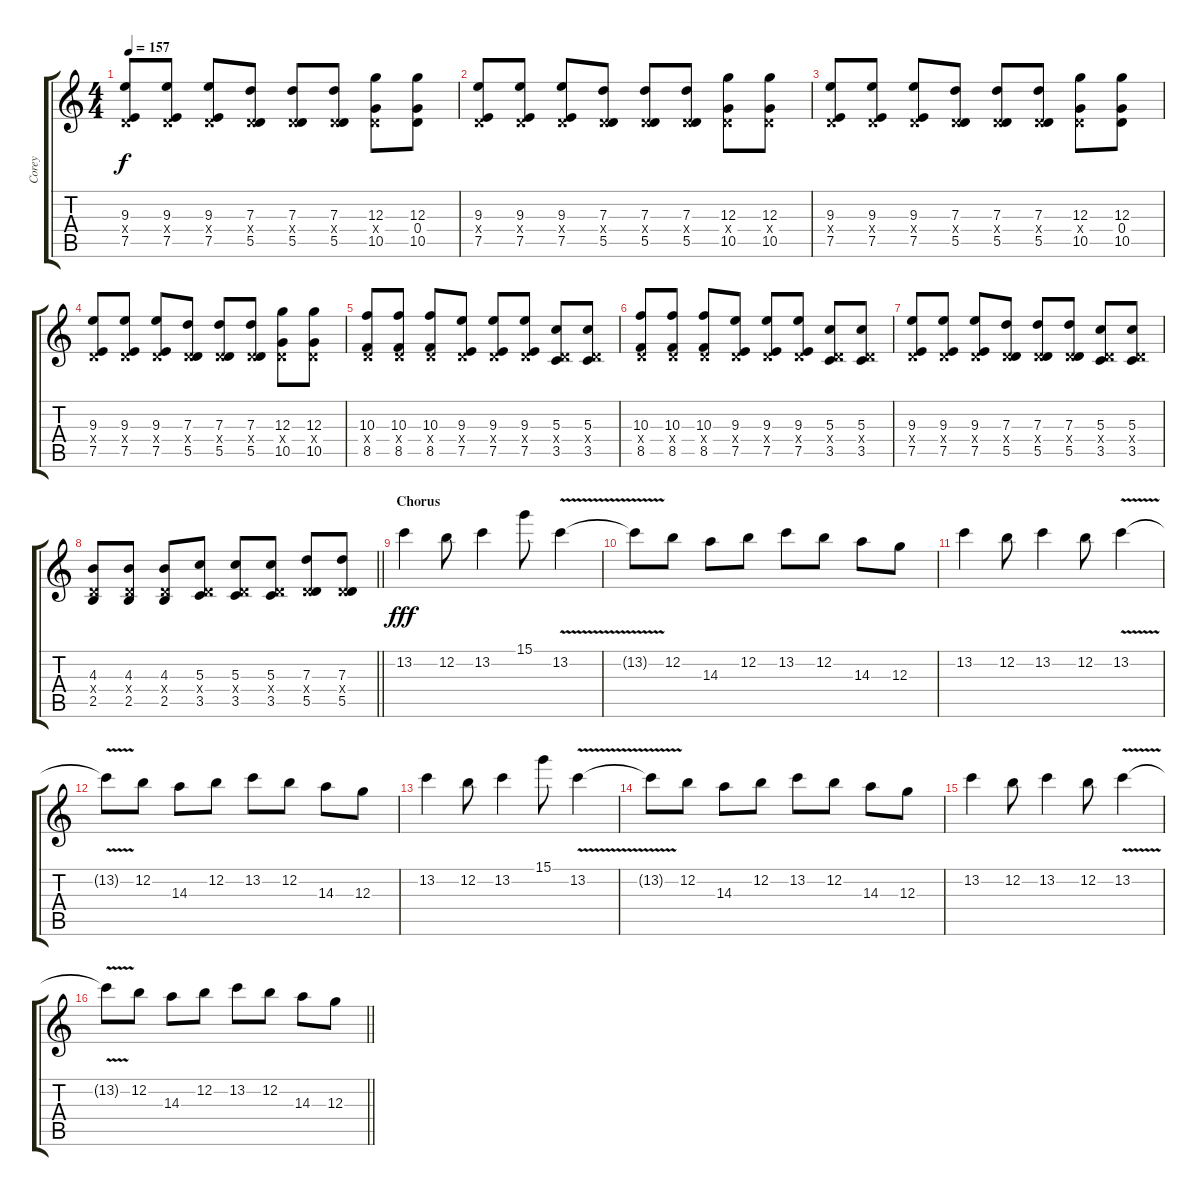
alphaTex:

\track ("Corey" "Corey") {instrument distortionguitar}
\staff {score tabs}
\tuning (E4 B3 G3 D3 A2 D2) {hide}
\ts (4 4)
\tempo 157
\clef g2
\ks c
(9.3 0.4{x} 7.5).8{dy f} (9.3 0.4{x} 7.5).8 (9.3 0.4{x} 7.5).8 (7.3 0.4{x} 5.5).8 (7.3 0.4{x} 5.5).8 (7.3 0.4{x} 5.5).8 (12.3 0.4{x} 10.5).8 (12.3 0.4 10.5).8 |
(9.3 0.4{x} 7.5).8 (9.3 0.4{x} 7.5).8 (9.3 0.4{x} 7.5).8 (7.3 0.4{x} 5.5).8 (7.3 0.4{x} 5.5).8 (7.3 0.4{x} 5.5).8 (12.3 0.4{x} 10.5).8 (12.3 0.4{x} 10.5).8 |
(9.3 0.4{x} 7.5).8 (9.3 0.4{x} 7.5).8 (9.3 0.4{x} 7.5).8 (7.3 0.4{x} 5.5).8 (7.3 0.4{x} 5.5).8 (7.3 0.4{x} 5.5).8 (12.3 0.4{x} 10.5).8 (12.3 0.4 10.5).8 |
(9.3 0.4{x} 7.5).8 (9.3 0.4{x} 7.5).8 (9.3 0.4{x} 7.5).8 (7.3 0.4{x} 5.5).8 (7.3 0.4{x} 5.5).8 (7.3 0.4{x} 5.5).8 (12.3 0.4{x} 10.5).8 (12.3 0.4{x} 10.5).8 |
(10.3 0.4{x} 8.5).8 (10.3 0.4{x} 8.5).8 (10.3 0.4{x} 8.5).8 (9.3 0.4{x} 7.5).8 (9.3 0.4{x} 7.5).8 (9.3 0.4{x} 7.5).8 (5.3 0.4{x} 3.5).8 (5.3 0.4{x} 3.5).8 |
(10.3 0.4{x} 8.5).8 (10.3 0.4{x} 8.5).8 (10.3 0.4{x} 8.5).8 (9.3 0.4{x} 7.5).8 (9.3 0.4{x} 7.5).8 (9.3 0.4{x} 7.5).8 (5.3 0.4{x} 3.5).8 (5.3 0.4{x} 3.5).8 |
(9.3 0.4{x} 7.5).8 (9.3 0.4{x} 7.5).8 (9.3 0.4{x} 7.5).8 (7.3 0.4{x} 5.5).8 (7.3 0.4{x} 5.5).8 (7.3 0.4{x} 5.5).8 (5.3 0.4{x} 3.5).8 (5.3 0.4{x} 3.5).8 |
\barLineRight lightlight
(4.3 0.4{x} 2.5).8 (4.3 0.4{x} 2.5).8 (4.3 0.4{x} 2.5).8 (5.3 0.4{x} 3.5).8 (5.3 0.4{x} 3.5).8 (5.3 0.4{x} 3.5).8 (7.3 0.4{x} 5.5).8 (7.3 0.4{x} 5.5).8 |
\section ("" "Chorus")
13.2.4{dy fff balance 16} 12.2.8 13.2.4 15.1.8 13.2{v}.4 |
13.2{t}.8 12.2.8 14.3.8 12.2.8 13.2.8 12.2.8 14.3.8 12.3.8 |
13.2.4 12.2.8 13.2.4 12.2.8 13.2{v}.4 |
13.2{t}.8 12.2.8 14.3.8 12.2.8 13.2.8 12.2.8 14.3.8 12.3.8 |
13.2.4 12.2.8 13.2.4 15.1.8 13.2{v}.4 |
13.2{t}.8 12.2.8 14.3.8 12.2.8 13.2.8 12.2.8 14.3.8 12.3.8 |
13.2.4 12.2.8 13.2.4 12.2.8 13.2{v}.4 |
\barLineRight lightlight
13.2{t}.8 12.2.8 14.3.8 12.2.8 13.2.8 12.2.8 14.3.8 12.3.8
